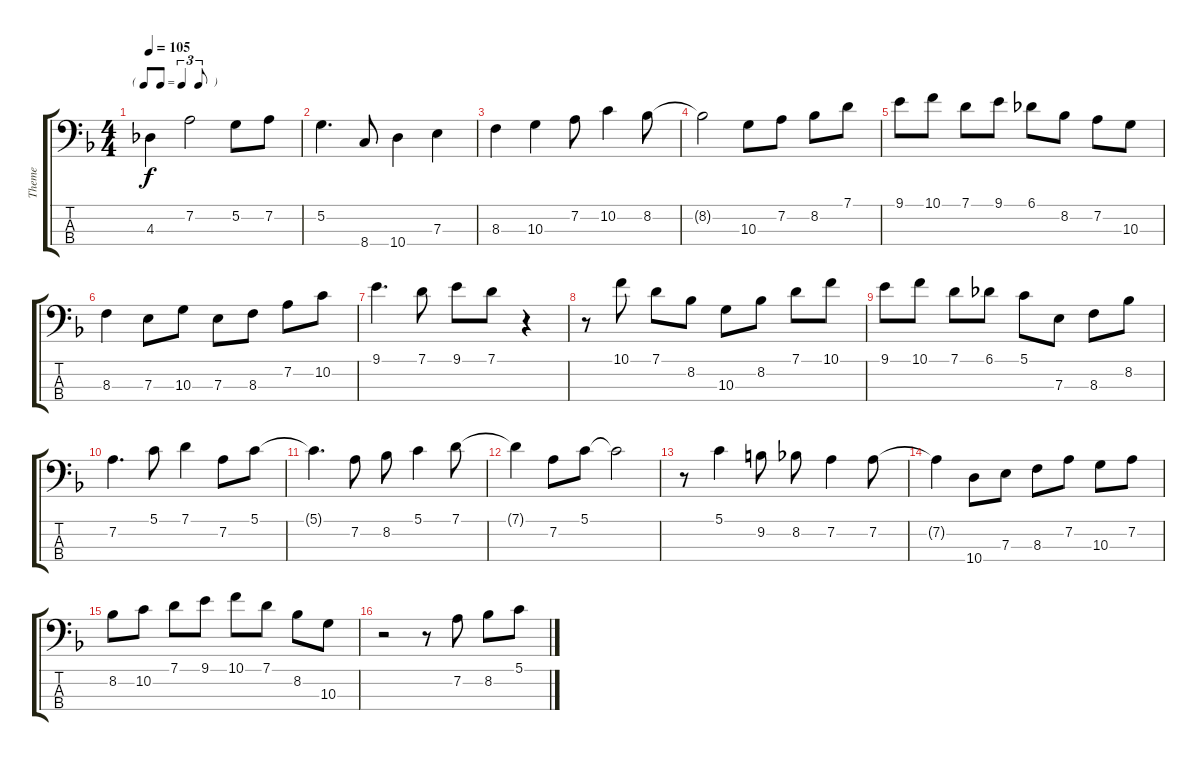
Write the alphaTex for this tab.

\track ("Theme" "Theme") {instrument electricbassfinger}
\staff {score tabs}
\tuning (G2 D2 A1 E1) {hide}
\ts (4 4)
\tf triplet8th
\tempo 105
\clef f4
\ks dminor
4.3{t}.4{dy f} 7.2.2 5.2.8 7.2.8 |
5.2.4{d} 8.4.8 10.4.4 7.3.4 |
8.3.4 10.3.4 7.2.8 10.2.4 8.2.8 |
8.2{t}.2 10.3.8 7.2.8 8.2.8 7.1.8 |
9.1.8 10.1.8 7.1.8 9.1.8 6.1.8 8.2.8 7.2.8 10.3.8 |
8.3.4 7.3.8 10.3.8 7.3.8 8.3.8 7.2.8 10.2.8 |
9.1.4{d} 7.1.8 9.1.8 7.1.8 r.4 |
r.8 10.1.8 7.1.8 8.2.8 10.3.8 8.2.8 7.1.8 10.1.8 |
9.1.8 10.1.8 7.1.8 6.1.8 5.1.8 7.3.8 8.3.8 8.2.8 |
7.2.4{d} 5.1.8 7.1.4 7.2.8 5.1.8 |
5.1{t}.4{d} 7.2.8 8.2.8 5.1.4 7.1.8 |
7.1{t}.4 7.2.8 5.1.8 5.1{t}.2 |
r.8 5.1.4 9.2.8 8.2.8 7.2.4 7.2.8 |
7.2{t}.4 10.4.8 7.3.8 8.3.8 7.2.8 10.3.8 7.2.8 |
8.2.8 10.2.8 7.1.8 9.1.8 10.1.8 7.1.8 8.2.8 10.3.8 |
r.2 r.8 7.2.8 8.2.8 5.1.8
